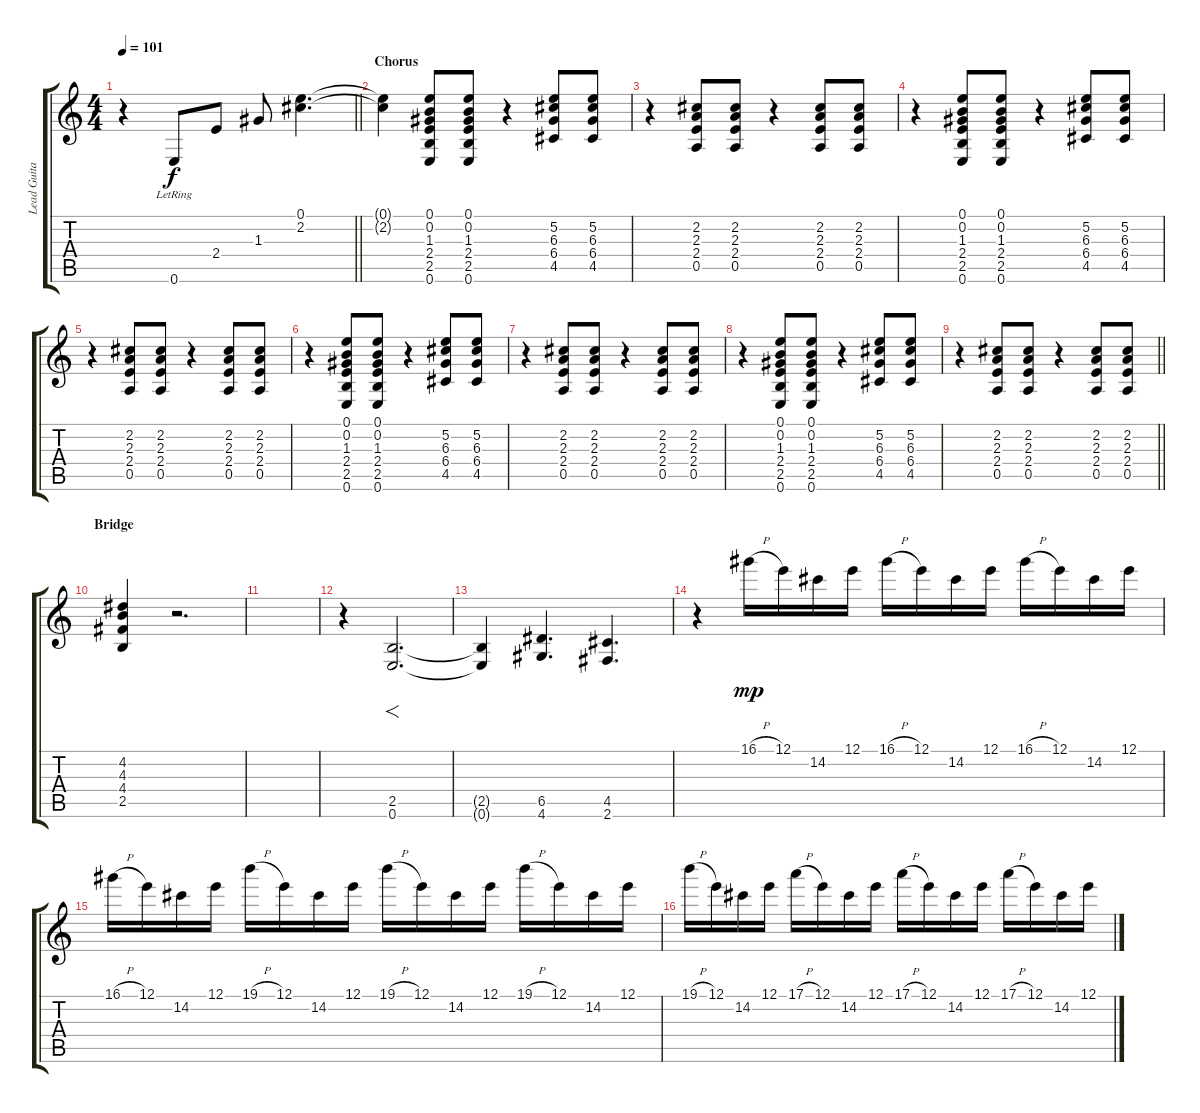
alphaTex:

\track ("Lead Guitar (Nick)" "Lead Guita") {instrument distortionguitar}
\staff {score tabs}
\tuning (E4 B3 G3 D3 A2 E2) {hide}
\ts (4 4)
\tempo 101
\clef g2
\barLineRight lightlight
\ks c
r.4{dy f volume 14 instrument distortionguitar} 0.6{lr}.8 2.4.8 1.3.8 (0.1 2.2).4{d} |
\section ("" "Chorus")
(0.1{t} 2.2{t}).4 (0.1 0.2 1.3 2.4 2.5 0.6).8 (0.1 0.2 1.3 2.4 2.5 0.6).8 r.4 (5.2 6.3 6.4 4.5).8 (5.2 6.3 6.4 4.5).8 |
r.4 (2.2 2.3 2.4 0.5).8 (2.2 2.3 2.4 0.5).8 r.4 (2.2 2.3 2.4 0.5).8 (2.2 2.3 2.4 0.5).8 |
r.4 (0.1 0.2 1.3 2.4 2.5 0.6).8 (0.1 0.2 1.3 2.4 2.5 0.6).8 r.4 (5.2 6.3 6.4 4.5).8 (5.2 6.3 6.4 4.5).8 |
r.4 (2.2 2.3 2.4 0.5).8 (2.2 2.3 2.4 0.5).8 r.4 (2.2 2.3 2.4 0.5).8 (2.2 2.3 2.4 0.5).8 |
r.4 (0.1 0.2 1.3 2.4 2.5 0.6).8 (0.1 0.2 1.3 2.4 2.5 0.6).8 r.4 (5.2 6.3 6.4 4.5).8 (5.2 6.3 6.4 4.5).8 |
r.4 (2.2 2.3 2.4 0.5).8 (2.2 2.3 2.4 0.5).8 r.4 (2.2 2.3 2.4 0.5).8 (2.2 2.3 2.4 0.5).8 |
r.4 (0.1 0.2 1.3 2.4 2.5 0.6).8 (0.1 0.2 1.3 2.4 2.5 0.6).8 r.4 (5.2 6.3 6.4 4.5).8 (5.2 6.3 6.4 4.5).8 |
\barLineRight lightlight
r.4 (2.2 2.3 2.4 0.5).8 (2.2 2.3 2.4 0.5).8 r.4 (2.2 2.3 2.4 0.5).8 (2.2 2.3 2.4 0.5).8 |
\section ("" "Bridge")
(4.2 4.3 4.4 2.5).4 r.2{d} |
|
r.4{volume 10} (2.5 0.6).2{f d} |
(2.5{t} 0.6{t}).4 (6.5 4.6).4{d} (4.5 2.6).4{d} |
r.4 16.1{h}.16{dy mp} 12.1.16 14.2.16 12.1.16 16.1{h}.16 12.1.16 14.2.16 12.1.16 16.1{h}.16 12.1.16 14.2.16 12.1.16 |
16.1{h}.16 12.1.16 14.2.16 12.1.16 19.1{h}.16 12.1.16 14.2.16 12.1.16 19.1{h}.16 12.1.16 14.2.16 12.1.16 19.1{h}.16 12.1.16 14.2.16 12.1.16 |
19.1{h}.16 12.1.16 14.2.16 12.1.16 17.1{h}.16 12.1.16 14.2.16 12.1.16 17.1{h}.16 12.1.16 14.2.16 12.1.16 17.1{h}.16 12.1.16 14.2.16 12.1.16
